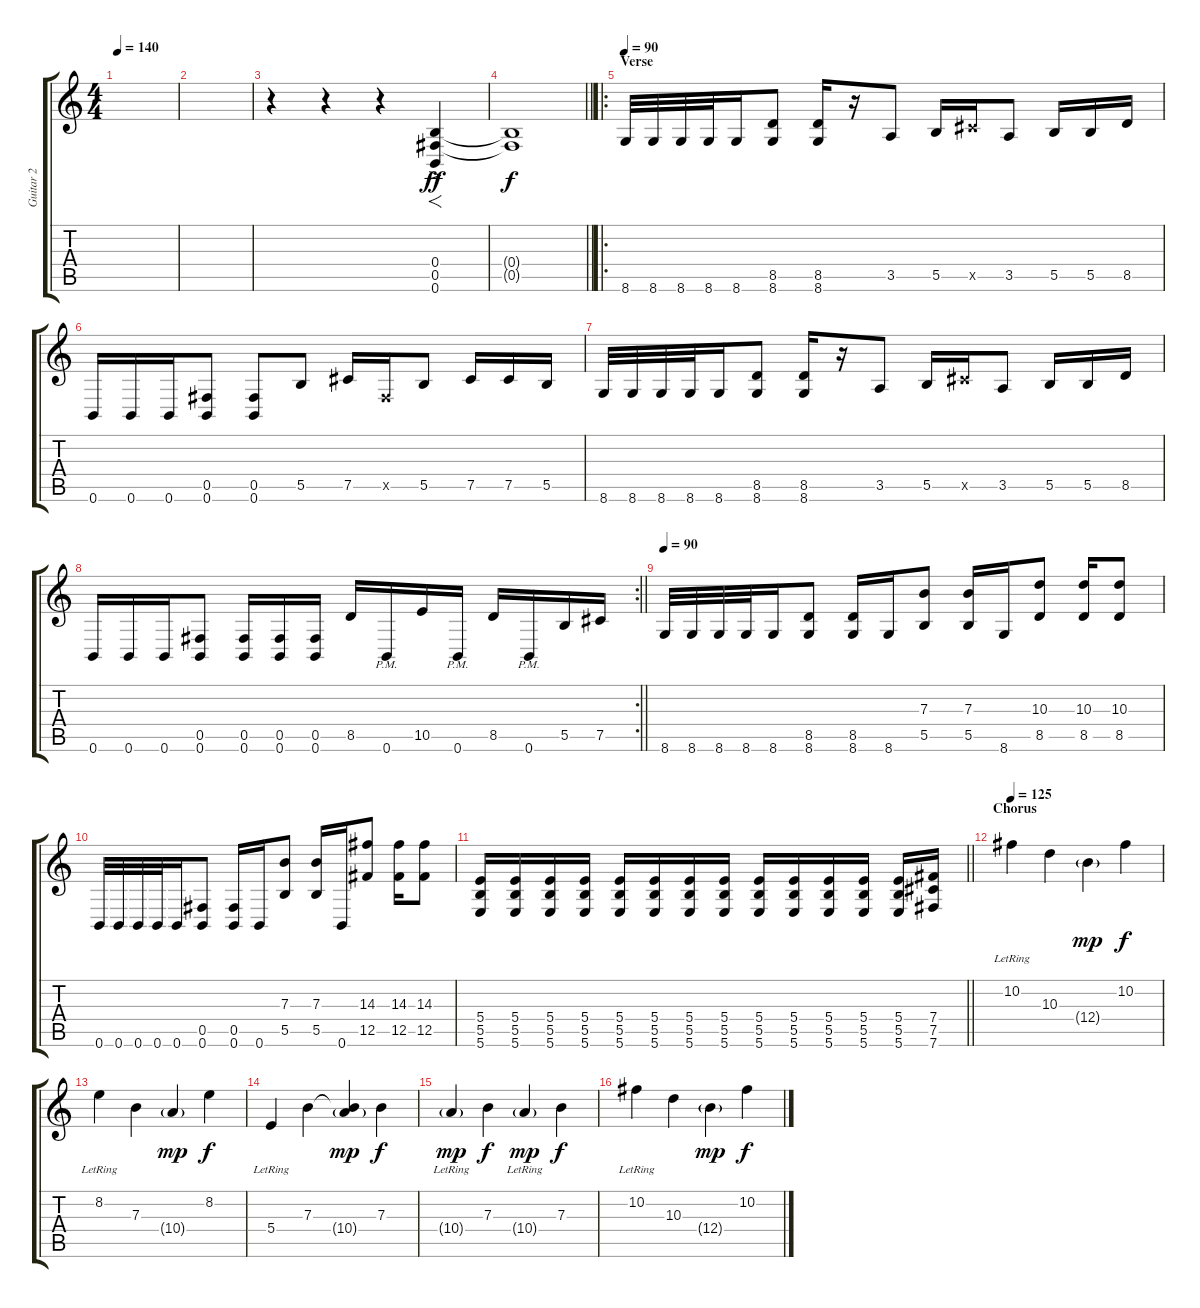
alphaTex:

\track ("Guitar 2" "Guitar 2") {instrument distortionguitar}
\staff {score tabs}
\tuning (Db4 Ab3 E3 B2 Gb2 B1) {hide}
\ts (4 4)
\tempo 140
\clef g2
\ks c
|
|
r.4 r.4 r.4 (0.4 0.5{ac} 0.6).4{f dy ff} |
\barLineRight lightlight
(0.4{t} 0.5{t}).1{dy f} |
\ro
\section ("" "Verse")
\tempo 90
8.6.32{volume 12 instrument distortionguitar} 8.6.32 8.6.32 8.6.32 8.6.16 (8.5 8.6).8 (8.5 8.6).16 r.16 3.5.8 5.5.16 7.5{x}.16 3.5.8 5.5.16 5.5.16 8.5.16 |
0.6.16 0.6.16 0.6.16 (0.5 0.6).8 (0.5 0.6).8 5.5.8 7.5.16 0.5{x}.16 5.5.8 7.5.16 7.5.16 5.5.16 |
8.6.32 8.6.32 8.6.32 8.6.32 8.6.16 (8.5 8.6).8 (8.5 8.6).16 r.16 3.5.8 5.5.16 7.5{x}.16 3.5.8 5.5.16 5.5.16 8.5.16 |
\rc 2
\barLineRight lightlight
0.6.16 0.6.16 0.6.16 (0.5 0.6).8 (0.5 0.6).16 (0.5 0.6).16 (0.5 0.6).16 8.5.16 0.6{pm}.16 10.5.16 0.6{pm}.16 8.5.16 0.6{pm}.16 5.5.16 7.5.16 |
\section ("" "")
\tempo 90
8.6.32{volume 12 instrument distortionguitar} 8.6.32 8.6.32 8.6.32 8.6.16 (8.5 8.6).8 (8.5 8.6).16 8.6.16 (7.3 5.5).8 (7.3 5.5).16 8.6.16 (10.3 8.5).8 (10.3 8.5).16 (10.3 8.5).8 |
0.6.32 0.6.32 0.6.32 0.6.32 0.6.16 (0.5 0.6).8 (0.5 0.6).16 0.6.16 (7.3 5.5).8 (7.3 5.5).16 0.6.16 (14.3 12.5).8 (14.3 12.5).16 (14.3 12.5).8 |
\barLineRight lightlight
(5.4 5.5 5.6).16 (5.4 5.5 5.6).16 (5.4 5.5 5.6).16 (5.4 5.5 5.6).16 (5.4 5.5 5.6).16 (5.4 5.5 5.6).16 (5.4 5.5 5.6).16 (5.4 5.5 5.6).16 (5.4 5.5 5.6).16 (5.4 5.5 5.6).16 (5.4 5.5 5.6).16 (5.4 5.5 5.6).16 (5.4 5.5 5.6).16 (7.4 7.5 7.6).16 |
\section ("" "Chorus")
\tempo 125
10.2{lr}.4{instrument electricguitarclean} 10.3.4 12.4{g}.4{dy mp} 10.2.4{dy f} |
8.2{lr}.4 7.3.4 10.4{g}.4{dy mp} 8.2.4{dy f} |
5.4{lr}.4 7.3.4 (7.3{t} 10.4{g}).4{dy mp} 7.3.4{dy f} |
10.4{g lr}.4{dy mp} 7.3.4{dy f} 10.4{g lr}.4{dy mp} 7.3.4{dy f} |
10.2{lr}.4 10.3.4 12.4{g}.4{dy mp} 10.2.4{dy f}
